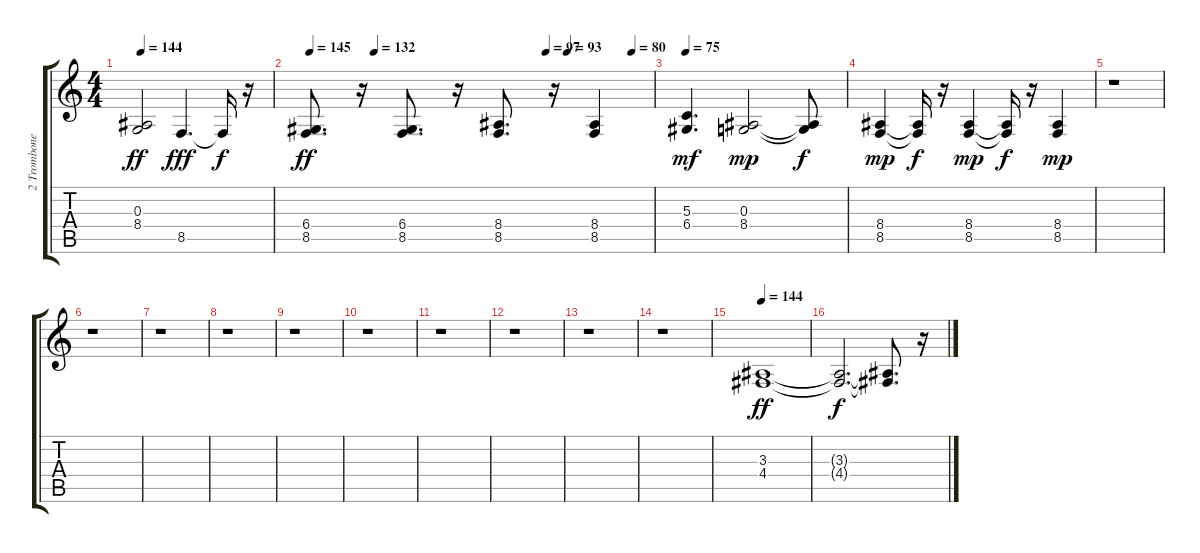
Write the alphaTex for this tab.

\track ("2 Trombone" "2 Trombone") {instrument trombone}
\staff {score tabs}
\tuning (E4 B3 G3 D3 A2 E2) {hide}
\ts (4 4)
\tempo 144
\clef g2
\ks c
(0.3 8.4).2{dy ff} 8.5.4{d dy fff} 8.5{t}.16{dy f} r.16 |
\tempo 145
\tempo (132 0.1875)
\tempo (97 0.6875)
\tempo (93 0.75)
\tempo (80 0.9375)
(6.4 8.5).8{d dy ff} r.16 (6.4 8.5).8{d} r.16 (8.4 8.5).8{d} r.16 (8.4 8.5).4 |
\tempo 75
(5.3 6.4).4{d dy mf} (0.3 8.4).2{dy mp} (0.3{t} 8.4{t}).8{dy f} |
(8.4 8.5).4{dy mp} (8.4{t} 8.5{t}).16{dy f} r.16 (8.4 8.5).4{dy mp} (8.4{t} 8.5{t}).16{dy f} r.16 (8.4 8.5).4{dy mp} |
r.1 |
r.1 |
r.1 |
r.1 |
r.1 |
r.1 |
r.1 |
r.1 |
r.1 |
r.1 |
\tempo 144
(3.3 4.4).1{dy ff} |
(3.3{t} 4.4{t}).2{d dy f} (3.3{t} 4.4{t}).8{d} r.16
